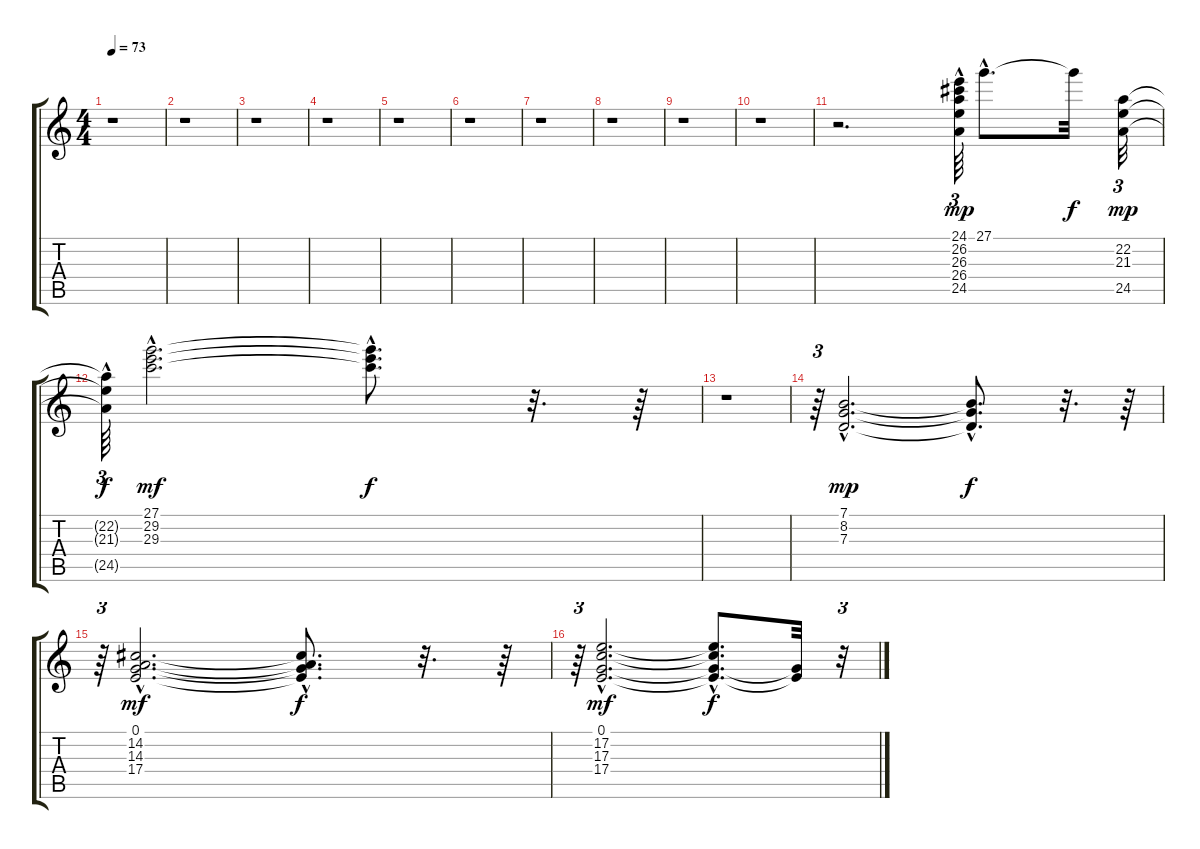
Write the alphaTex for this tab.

\track "" {instrument electricpiano1}
\staff {score tabs}
\tuning (E4 B3 G3 D3 A2 E2) {hide}
\ts (4 4)
\tempo 73
\clef g2
\ks c
r.1{dy mp instrument electricpiano1} |
r.1 |
r.1 |
r.1 |
r.1 |
r.1 |
r.1 |
r.1 |
r.1 |
r.1 |
r.2{d} (24.1 26.2 26.3{hac} 26.4{hac} 24.5{hac}).64{tu (3 2)} 27.1{hac}.8{d} 27.1{t}.32{dy f} (22.2 21.3 24.5).32{tu (3 2) dy mp} |
(22.2{hac t} 21.3{hac t} 24.5{hac t}).64{tu (3 2) dy f} (27.1{hac} 29.2{hac} 29.3{hac}).2{d dy mf} (27.1{hac t} 29.2{hac t} 29.3{hac t}).8{d dy f} r.32{d} r.64 |
r.1 |
r.64{tu (3 2)} (7.1{hac} 8.2{hac} 7.3{hac}).2{d dy mp} (7.1{hac t} 8.2{hac t} 7.3{hac t}).8{d dy f} r.32{d} r.64 |
r.64{tu (3 2)} (0.1{hac} 14.2{hac} 14.3{hac} 17.4{hac}).2{d dy mf} (0.1{hac t} 14.2{hac t} 14.3{hac t} 17.4{hac t}).8{d dy f} r.32{d} r.64 |
r.64{tu (3 2)} (0.1{hac} 17.2{hac} 17.3{hac} 17.4{hac}).2{d dy mf} (0.1{hac t} 17.2{hac t} 17.3{hac t} 17.4{hac t}).8{d dy f} (0.1{t} 17.4{t}).32 r.32{tu (3 2)}
